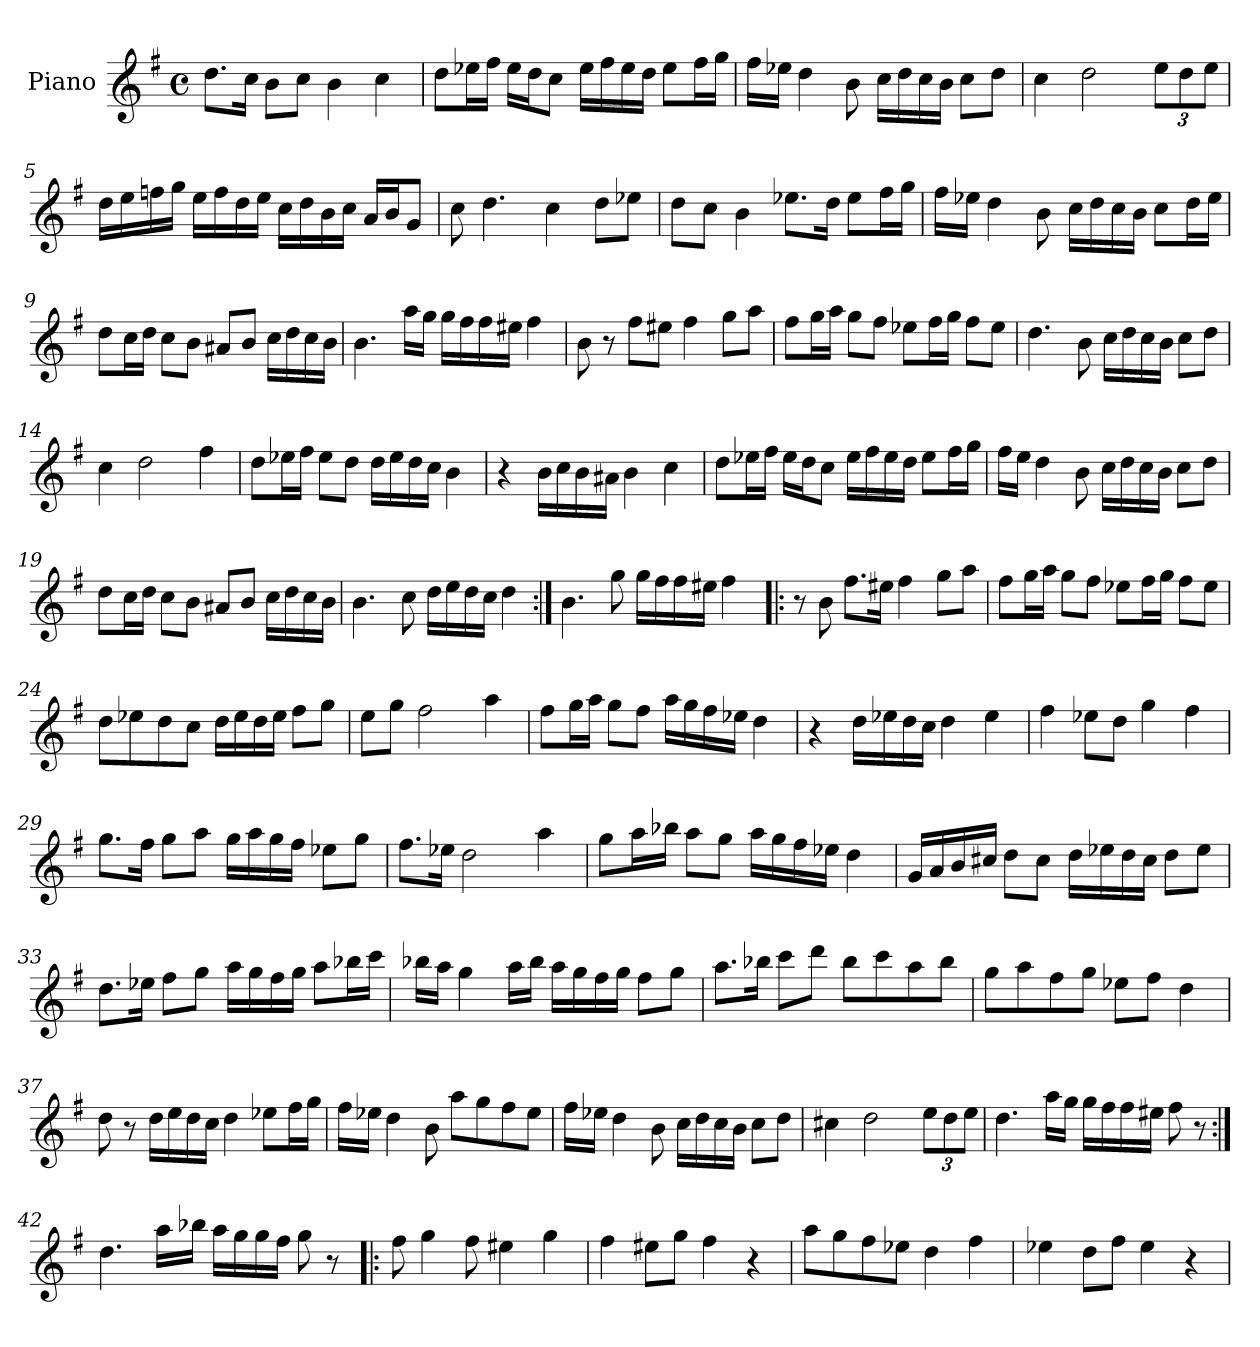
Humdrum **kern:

**kern
*part1
*staff1
*I"Piano
*I'Pno.
*clefG2
*k[f#]
*M4/4
*met(c)
=1
8.dd\L
16cc\Jk
8b\L
8cc\J
4b\
4cc\
=2
8dd\L
16ee-X\L
16ff#\JJ
16ee-\LL
16dd\J
8cc\J
16ee-\LL
16ff#\
16ee-\
16dd\JJ
8ee-\L
16ff#\L
16gg\JJ
=3
16ff#\LL
16ee-X\JJ
4dd\
8b\
16cc\LL
16dd\
16cc\
16b\JJ
8cc\L
8dd\J
=4
4cc\
2dd\
*Xbrackettup
12ee\L
12dd\
12ee\J
!!LO:LB:g=z
=5
16dd\LL
16ee\
16ffn\
16gg\JJ
16ee\LL
16ff\
16dd\
16ee\JJ
16cc\LL
16dd\
16b\
16cc\JJ
16a/LL
16b/J
8g/J
=6
8cc\
4.dd\
4cc\
8dd\L
8ee-X\J
=7
8dd\L
8cc\J
4b\
8.ee-X\L
16dd\Jk
8ee-\L
16ff#\L
16gg\JJ
=8
16ff#\LL
16ee-X\JJ
4dd\
8b\
16cc\LL
16dd\
16cc\
16b\JJ
8cc\L
16dd\L
16ee-\JJ
!!LO:LB:g=z
=9
8dd\L
16cc\L
16dd\JJ
8cc\L
8b\J
8a#X/L
8b/J
16cc\LL
16dd\
16cc\
16b\JJ
=10
4.b\
16aa\LL
16gg\JJ
16gg\LL
16ff#\
16ff#\
16ee#X\JJ
4ff#\
=11
8b\
8r
8ff#\L
8ee#X\J
4ff#\
8gg\L
8aa\J
=12
8ff#\L
16gg\L
16aa\JJ
8gg\L
8ff#\J
8ee-X\L
16ff#\L
16gg\JJ
8ff#\L
8ee-\J
!!LO:LB:g=z
=13
4.dd\
8b\
16cc\LL
16dd\
16cc\
16b\JJ
8cc\L
8dd\J
=14
4cc\
2dd\
4ff#\
=15
8dd\L
16ee-X\L
16ff#\JJ
8ee-\L
8dd\J
16dd\LL
16ee-\
16dd\
16cc\JJ
4b\
=16
4r
16b\LL
16cc\
16b\
16a#X\JJ
4b\
4cc\
=17
8dd\L
16ee-X\L
16ff#\JJ
16ee-\LL
16dd\J
8cc\J
16ee-\LL
16ff#\
16ee-\
16dd\JJ
8ee-\L
16ff#\L
16gg\JJ
!!LO:LB:g=z
=18
16ff#\LL
16ee\JJ
4dd\
8b\
16cc\LL
16dd\
16cc\
16b\JJ
8cc\L
8dd\J
=19
8dd\L
16cc\L
16dd\JJ
8cc\L
8b\J
8a#X/L
8b/J
16cc\LL
16dd\
16cc\
16b\JJ
=20
4.b\
8cc\
16dd\LL
16ee\
16dd\
16cc\JJ
4dd\
=21:|!
4.b\
8gg\
16gg\LL
16ff#\
16ff#\
16ee#X\JJ
4ff#\
!!LO:LB:g=z
=22!|:
8r
8b\
8.ff#\L
16ee#X\Jk
4ff#\
8gg\L
8aa\J
=23
8ff#\L
16gg\L
16aa\JJ
8gg\L
8ff#\J
8ee-X\L
16ff#\L
16gg\JJ
8ff#\L
8ee-\J
=24
8dd\L
8ee-X\
8dd\
8cc\J
16dd\LL
16ee-\
16dd\
16ee-\JJ
8ff#\L
8gg\J
=25
8ee\L
8gg\J
2ff#\
4aa\
!!LO:LB:g=z
=26
8ff#\L
16gg\L
16aa\JJ
8gg\L
8ff#\J
16aa\LL
16gg\
16ff#\
16ee-X\JJ
4dd\
=27
4r
16dd\LL
16ee-X\
16dd\
16cc\JJ
4dd\
4ee-\
=28
4ff#\
8ee-X\L
8dd\J
4gg\
4ff#\
=29
8.gg\L
16ff#\Jk
8gg\L
8aa\J
16gg\LL
16aa\
16gg\
16ff#\JJ
8ee-X\L
8gg\J
=30
8.ff#\L
16ee-X\Jk
2dd\
4aa\
!!LO:LB:g=z
=31
8gg\L
16aa\L
16bb-X\JJ
8aa\L
8gg\J
16aa\LL
16gg\
16ff#\
16ee-X\JJ
4dd\
=32
16g/LL
16a/
16b/
16cc#X/JJ
8dd\L
8cc#\J
16dd\LL
16ee-X\
16dd\
16cc#\JJ
8dd\L
8ee-\J
=33
8.dd\L
16ee-X\Jk
8ff#\L
8gg\J
16aa\LL
16gg\
16ff#\
16gg\JJ
8aa\L
16bb-X\L
16ccc\JJ
!!LO:LB:g=z
=34
16bb-X\LL
16aa\JJ
4gg\
16aa\LL
16bb-\JJ
16aa\LL
16gg\
16ff#\
16gg\JJ
8ff#\L
8gg\J
=35
8.aa\L
16bb-X\Jk
8ccc\L
8ddd\J
8bb-\L
8ccc\
8aa\
8bb-\J
=36
8gg\L
8aa\
8ff#\
8gg\J
8ee-X\L
8ff#\J
4dd\
=37
8dd\
8r
16dd\LL
16ee\
16dd\
16cc\JJ
4dd\
8ee-X\L
16ff#\L
16gg\JJ
!!LO:LB:g=z
=38
16ff#\LL
16ee-X\JJ
4dd\
8b\
8aa\L
8gg\
8ff#\
8ee-\J
=39
16ff#\LL
16ee-X\JJ
4dd\
8b\
16cc\LL
16dd\
16cc\
16b\JJ
8cc\L
8dd\J
=40
4cc#X\
2dd\
12ee\L
12dd\
12ee\J
=41
4.dd\
16aa\LL
16gg\JJ
16gg\LL
16ff#\
16ff#\
16ee#X\JJ
8ff#\
8r
!!LO:PB:g=z
=42:|!
4.dd\
16aa\LL
16bb-X\JJ
16aa\LL
16gg\
16gg\
16ff#\JJ
8gg\
8r
=43!|:
8ff#\
4gg\
8ff#\
4ee#X\
4gg\
=44
4ff#\
8ee#X\L
8gg\J
4ff#\
4r
=45
8aa\L
8gg\
8ff#\
8ee-X\J
4dd\
4ff#\
=46
4ee-X\
8dd\L
8ff#\J
4ee-\
4r
=
*-
